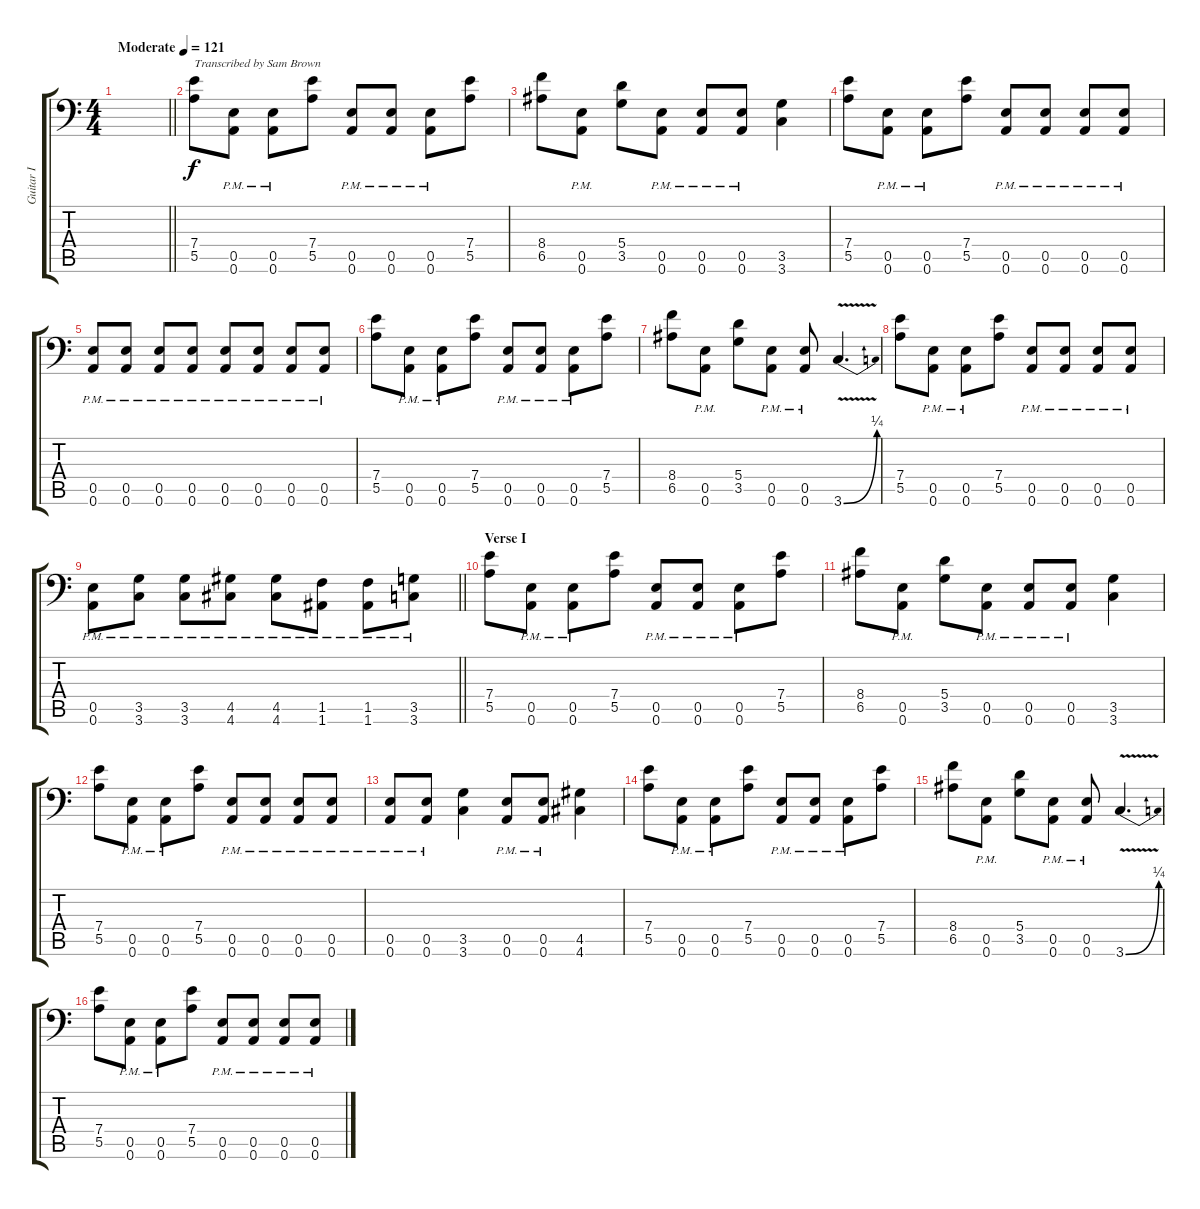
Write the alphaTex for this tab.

\track ("Guitar I" "Guitar I") {instrument distortionguitar}
\staff {score tabs}
\tuning (B3 Gb3 D3 A2 E2 A1) {hide}
\ts (4 4)
\tempo (121 "Moderate")
\clef f4
\barLineRight lightlight
\ks c
|
\section ("" "")
(7.4 5.5).8{txt "Transcribed by Sam Brown"} (0.5{pm} 0.6{pm}).8 (0.5{pm} 0.6{pm}).8 (7.4 5.5).8 (0.5{pm} 0.6{pm}).8 (0.5{pm} 0.6{pm}).8 (0.5{pm} 0.6{pm}).8 (7.4 5.5).8 |
(8.4 6.5).8 (0.5{pm} 0.6{pm}).8 (5.4 3.5).8 (0.5{pm} 0.6{pm}).8 (0.5{pm} 0.6{pm}).8 (0.5{pm} 0.6{pm}).8 (3.5 3.6).4 |
(7.4 5.5).8 (0.5{pm} 0.6{pm}).8 (0.5{pm} 0.6{pm}).8 (7.4 5.5).8 (0.5{pm} 0.6{pm}).8 (0.5{pm} 0.6{pm}).8 (0.5{pm} 0.6{pm}).8 (0.5{pm} 0.6{pm}).8 |
(0.5{pm} 0.6{pm}).8 (0.5{pm} 0.6{pm}).8 (0.5{pm} 0.6{pm}).8 (0.5{pm} 0.6{pm}).8 (0.5{pm} 0.6{pm}).8 (0.5{pm} 0.6{pm}).8 (0.5{pm} 0.6{pm}).8 (0.5{pm} 0.6{pm}).8 |
(7.4 5.5).8 (0.5{pm} 0.6{pm}).8 (0.5{pm} 0.6{pm}).8 (7.4 5.5).8 (0.5{pm} 0.6{pm}).8 (0.5{pm} 0.6{pm}).8 (0.5{pm} 0.6{pm}).8 (7.4 5.5).8 |
(8.4 6.5).8 (0.5{pm} 0.6{pm}).8 (5.4 3.5).8 (0.5{pm} 0.6{pm}).8 (0.5{pm} 0.6{pm}).8 3.6{be (bend 0 0 60 1) v}.4{d} |
(7.4 5.5).8 (0.5{pm} 0.6{pm}).8 (0.5{pm} 0.6{pm}).8 (7.4 5.5).8 (0.5{pm} 0.6{pm}).8 (0.5{pm} 0.6{pm}).8 (0.5{pm} 0.6{pm}).8 (0.5{pm} 0.6{pm}).8 |
\barLineRight lightlight
(0.5{pm} 0.6{pm}).8 (3.5{pm} 3.6{pm}).8 (3.5{pm} 3.6{pm}).8 (4.5{pm} 4.6{pm}).8 (4.5{pm} 4.6{pm}).8 (1.5{pm} 1.6{pm}).8 (1.5{pm} 1.6{pm}).8 (3.5{pm} 3.6{pm}).8 |
\section ("" "Verse I")
(7.4 5.5).8 (0.5{pm} 0.6{pm}).8 (0.5{pm} 0.6{pm}).8 (7.4 5.5).8 (0.5{pm} 0.6{pm}).8 (0.5{pm} 0.6{pm}).8 (0.5{pm} 0.6{pm}).8 (7.4 5.5).8 |
(8.4 6.5).8 (0.5{pm} 0.6{pm}).8 (5.4 3.5).8 (0.5{pm} 0.6{pm}).8 (0.5{pm} 0.6{pm}).8 (0.5{pm} 0.6{pm}).8 (3.5 3.6).4 |
(7.4 5.5).8 (0.5{pm} 0.6{pm}).8 (0.5{pm} 0.6{pm}).8 (7.4 5.5).8 (0.5{pm} 0.6{pm}).8 (0.5{pm} 0.6{pm}).8 (0.5{pm} 0.6{pm}).8 (0.5{pm} 0.6{pm}).8 |
(0.5{pm} 0.6{pm}).8 (0.5{pm} 0.6{pm}).8 (3.5 3.6).4 (0.5{pm} 0.6{pm}).8 (0.5{pm} 0.6{pm}).8 (4.5 4.6).4 |
(7.4 5.5).8 (0.5{pm} 0.6{pm}).8 (0.5{pm} 0.6{pm}).8 (7.4 5.5).8 (0.5{pm} 0.6{pm}).8 (0.5{pm} 0.6{pm}).8 (0.5{pm} 0.6{pm}).8 (7.4 5.5).8 |
(8.4 6.5).8 (0.5{pm} 0.6{pm}).8 (5.4 3.5).8 (0.5{pm} 0.6{pm}).8 (0.5{pm} 0.6{pm}).8 3.6{be (bend 0 0 60 1) v}.4{d} |
(7.4 5.5).8 (0.5{pm} 0.6{pm}).8 (0.5{pm} 0.6{pm}).8 (7.4 5.5).8 (0.5{pm} 0.6{pm}).8 (0.5{pm} 0.6{pm}).8 (0.5{pm} 0.6{pm}).8 (0.5{pm} 0.6{pm}).8
